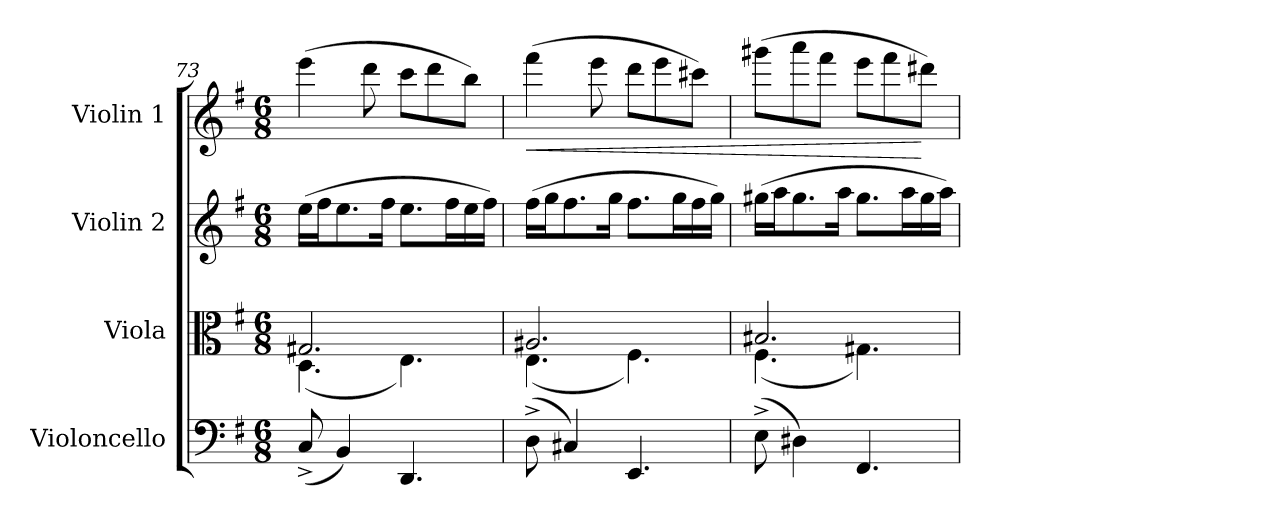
**kern	**kern	**kern	**kern	**dynam
*part4	*part3	*part2	*part1	*part1
*staff4	*staff3	*staff2	*staff1	*staff1
*I"Violoncello	*I"Viola	*I"Violin 2	*I"Violin 1	*
*I'Vc	*I'Vla	*I'Vln	*I'Vln	*
*clefF4	*clefC3	*clefG2	*clefG2	*
*k[f#]	*k[f#]	*k[f#]	*k[f#]	*
*M6/8	*M6/8	*M6/8	*M6/8	*
=73	=73	=73	=73	=73
*	*^	*	*	*
(8C^/	2.G#X/	(4.D\	(16ee\LL	(4eee\	.
.	.	.	16ff#\J	.	.
4BB/)	.	.	8.ee\	.	.
.	.	.	.	8ddd\	.
.	.	.	16ff#\Jk	.	.
4.DD/	.	4.E\)	8.ee\L	8ccc\L	.
.	.	.	.	8ddd\	.
.	.	.	16ff#\L	.	.
.	.	.	16ee\	8bb\J)	.
.	.	.	16ff#\JJ)	.	.
=74	=74	=74	=74	=74	=74
!	!	!	!	!	!LO:HP:b
(8D^\	2.A#X/	(4.E\	(16ff#\LL	(4fff#\	<
.	.	.	16gg\J	.	.
4C#X/)	.	.	8.ff#\	.	.
.	.	.	.	8eee\	.
.	.	.	16gg\Jk	.	.
4.EE/	.	4.F#\)	8.ff#\L	8ddd\L	.
.	.	.	.	8eee\	.
.	.	.	16gg\L	.	.
.	.	.	16ff#\	8ccc#X\J)	.
.	.	.	16gg\JJ)	.	.
!!LO:PB:g=z
=75	=75	=75	=75	=75	=75
(8E^\	2.B#X/	(4.F#\	(16gg#X\LL	(8ggg#X\L	.
.	.	.	16aa\J	.	.
4D#X\)	.	.	8.gg#\	8aaa\	.
.	.	.	.	8fff#\J	.
.	.	.	16aa\Jk	.	.
4.FF#/	.	4.G#X\)	8.gg#\L	8eee\L	.
.	.	.	.	8fff#\	.
.	.	.	16aa\L	.	.
.	.	.	16gg#\	8ddd#X\J)	[
.	.	.	16aa\JJ)	.	.
*	*v	*v	*	*	*
=	=	=	=	=
*-	*-	*-	*-	*-
